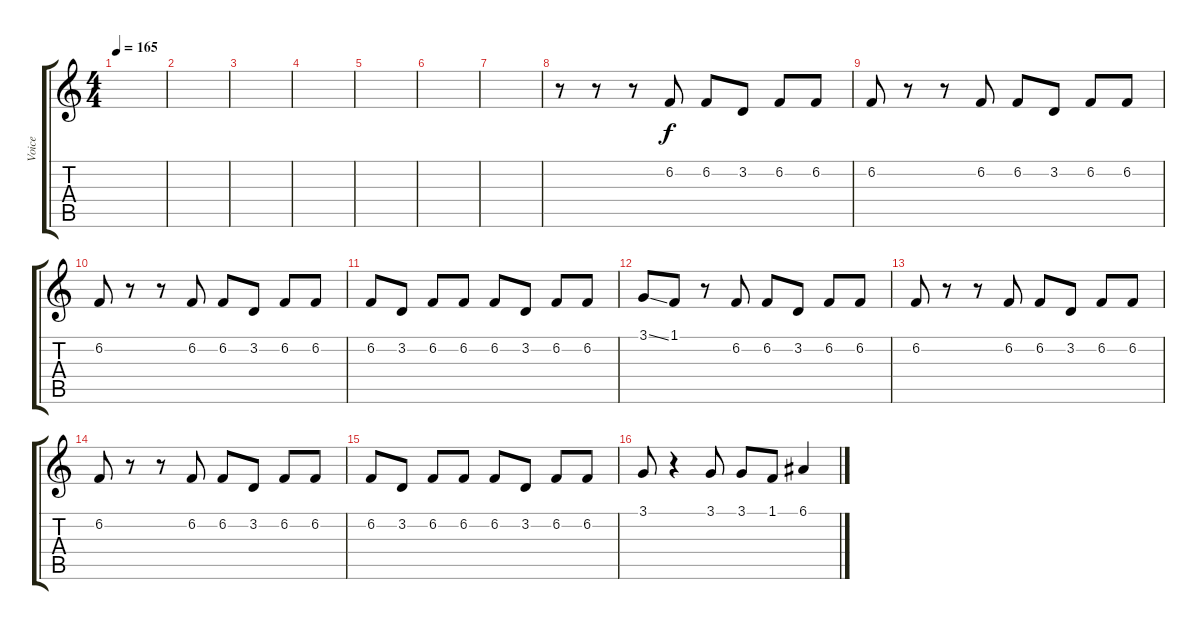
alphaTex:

\track ("Voice" "Voice") {instrument piccolo}
\staff {score tabs}
\tuning (E4 B3 G3 D3 A2 E2) {hide}
\ts (4 4)
\tempo 165
\clef g2
\ks c
|
|
|
|
|
|
|
r.8 r.8 r.8 6.2.8 6.2.8 3.2.8 6.2.8 6.2.8 |
6.2.8 r.8 r.8 6.2.8 6.2.8 3.2.8 6.2.8 6.2.8 |
6.2.8 r.8 r.8 6.2.8 6.2.8 3.2.8 6.2.8 6.2.8 |
6.2.8 3.2.8 6.2.8 6.2.8 6.2.8 3.2.8 6.2.8 6.2.8 |
3.1{ss}.8 1.1.8 r.8 6.2.8 6.2.8 3.2.8 6.2.8 6.2.8 |
6.2.8 r.8 r.8 6.2.8 6.2.8 3.2.8 6.2.8 6.2.8 |
6.2.8 r.8 r.8 6.2.8 6.2.8 3.2.8 6.2.8 6.2.8 |
6.2.8 3.2.8 6.2.8 6.2.8 6.2.8 3.2.8 6.2.8 6.2.8 |
3.1.8 r.4 3.1.8 3.1.8 1.1.8 6.1.4
